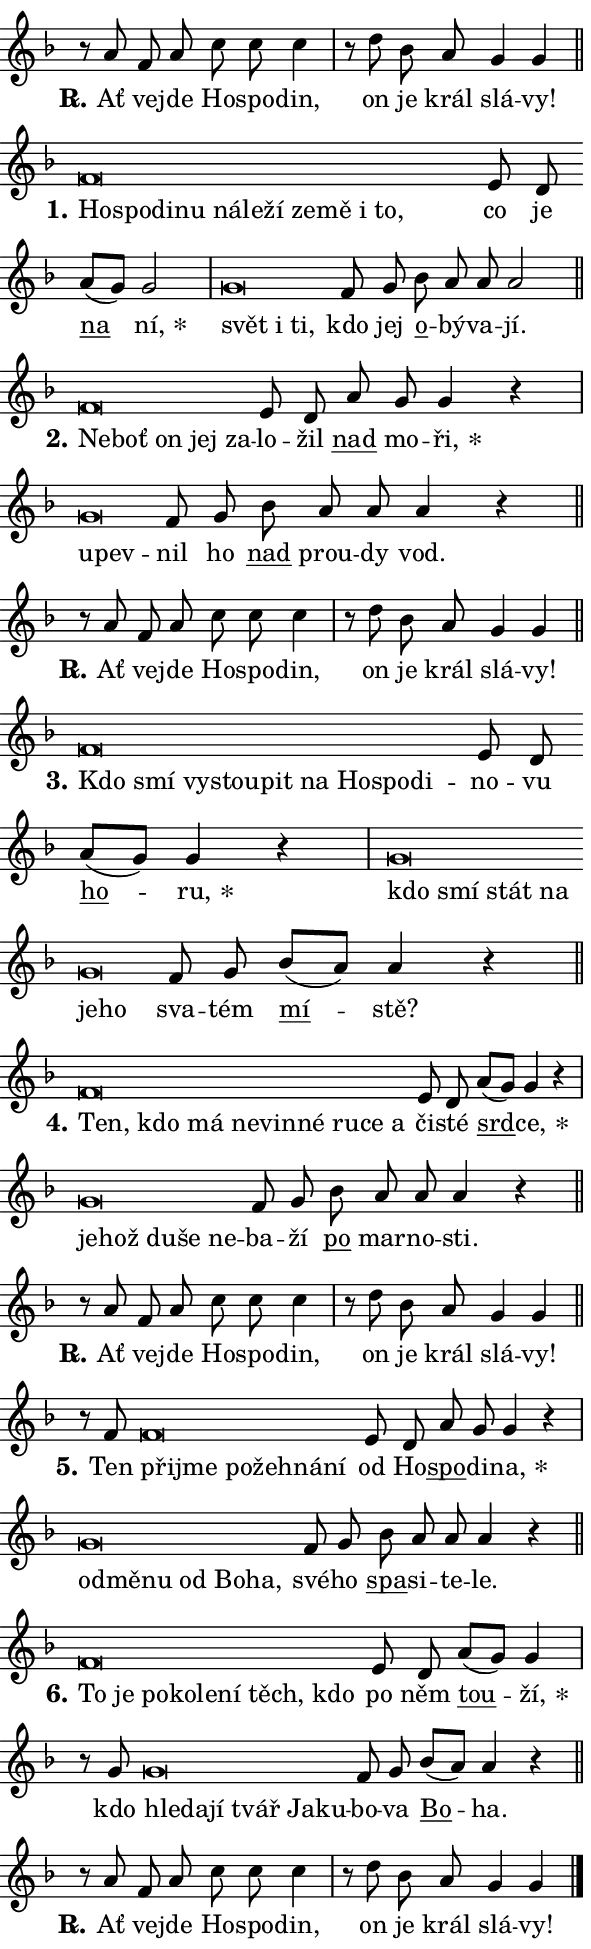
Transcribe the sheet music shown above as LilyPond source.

\version "2.24.0"
\header { tagline = "" }
\paper {
  indent = 0\cm
  top-margin = 0\cm
  right-margin = 0.13\cm % to fit lyric hyphens
  bottom-margin = 0\cm
  left-margin = 0\cm
  paper-width = 10\cm
  page-breaking = #ly:one-page-breaking
  system-system-spacing.basic-distance = #11
  score-system-spacing.basic-distance = #11
  ragged-last = ##f
}


%% Author: Thomas Morley
%% https://lists.gnu.org/archive/html/lilypond-user/2020-05/msg00002.html
#(define (line-position grob)
"Returns position of @var[grob} in current system:
   @code{'start}, if at first time-step
   @code{'end}, if at last time-step
   @code{'middle} otherwise
"
  (let* ((col (ly:item-get-column grob))
         (ln (ly:grob-object col 'left-neighbor))
         (rn (ly:grob-object col 'right-neighbor))
         (col-to-check-left (if (ly:grob? ln) ln col))
         (col-to-check-right (if (ly:grob? rn) rn col))
         (break-dir-left
           (and
             (ly:grob-property col-to-check-left 'non-musical #f)
             (ly:item-break-dir col-to-check-left)))
         (break-dir-right
           (and
             (ly:grob-property col-to-check-right 'non-musical #f)
             (ly:item-break-dir col-to-check-right))))
        (cond ((eqv? 1 break-dir-left) 'start)
              ((eqv? -1 break-dir-right) 'end)
              (else 'middle))))

#(define (tranparent-at-line-position vctor)
  (lambda (grob)
  "Relying on @code{line-position} select the relevant enry from @var{vctor}.
Used to determine transparency,"
    (case (line-position grob)
      ((end) (not (vector-ref vctor 0)))
      ((middle) (not (vector-ref vctor 1)))
      ((start) (not (vector-ref vctor 2))))))

noteHeadBreakVisibility =
#(define-music-function (break-visibility)(vector?)
"Makes @code{NoteHead}s transparent relying on @var{break-visibility}"
#{
  \override NoteHead.transparent =
    #(tranparent-at-line-position break-visibility)
#})

#(define delete-ledgers-for-transparent-note-heads
  (lambda (grob)
    "Reads whether a @code{NoteHead} is transparent.
If so this @code{NoteHead} is removed from @code{'note-heads} from
@var{grob}, which is supposed to be @code{LedgerLineSpanner}.
As a result ledgers are not printed for this @code{NoteHead}"
    (let* ((nhds-array (ly:grob-object grob 'note-heads))
           (nhds-list
             (if (ly:grob-array? nhds-array)
                 (ly:grob-array->list nhds-array)
                 '()))
           ;; Relies on the transparent-property being done before
           ;; Staff.LedgerLineSpanner.after-line-breaking is executed.
           ;; This is fragile ...
           (to-keep
             (remove
               (lambda (nhd)
                 (ly:grob-property nhd 'transparent #f))
               nhds-list)))
      ;; TODO find a better method to iterate over grob-arrays, similiar
      ;; to filter/remove etc for lists
      ;; For now rebuilt from scratch
      (set! (ly:grob-object grob 'note-heads)  '())
      (for-each
        (lambda (nhd)
          (ly:pointer-group-interface::add-grob grob 'note-heads nhd))
        to-keep))))

squashNotes = {
  \override NoteHead.X-extent = #'(-0.2 . 0.2)
  \override NoteHead.Y-extent = #'(-0.75 . 0)
  \override NoteHead.stencil =
    #(lambda (grob)
       (let ((pos (ly:grob-property grob 'staff-position)))
         (begin
           (if (< pos -7) (display "ERROR: Lower brevis then expected\n") (display ""))
           (if (<= pos -6) ly:text-interface::print ly:note-head::print))))
}
unSquashNotes = {
  \revert NoteHead.X-extent
  \revert NoteHead.Y-extent
  \revert NoteHead.stencil
}

hideNotes = \noteHeadBreakVisibility #begin-of-line-visible
unHideNotes = \noteHeadBreakVisibility #all-visible

% work-around for resetting accidentals
% https://lilypond.org/doc/v2.23/Documentation/notation/displaying-rhythms#unmetered-music
cadenzaMeasure = {
  \cadenzaOff
  \partial 1024 s1024
  \cadenzaOn
}

#(define-markup-command (accent layout props text) (markup?)
  "Underline accented syllable"
  (interpret-markup layout props
    #{\markup \override #'(offset . 4.3) \underline { #text }#}))

responsum = \markup \concat {
  "R" \hspace #-1.05 \path #0.1 #'((moveto 0 0.07) (lineto 0.9 0.8)) \hspace #0.05 "."
}

spaceSize = #0.6828661417322834 % exact space size for TeX Gyre Schola

\layout {
  \context {
    \Staff
    \remove "Time_signature_engraver"
    \override LedgerLineSpanner.after-line-breaking = #delete-ledgers-for-transparent-note-heads
  }
  \context {
    \Lyrics {
      \override LyricSpace.minimum-distance = \spaceSize
      \override LyricText.font-name = #"TeX Gyre Schola"
      \override LyricText.font-size = 1
      \override StanzaNumber.font-name = #"TeX Gyre Schola Bold"
      \override StanzaNumber.font-size = 1
    }
  }
  \context {
    \Score 
    \override NoteHead.text =
      #(lambda (grob) 
        (let ((pos (ly:grob-property grob 'staff-position)))
          #{\markup {
            \combine
              \halign #-0.55 \raise #(if (= pos -6) 0 0.5) \override #'(thickness . 2) \draw-line #'(3.2 . 0)
              \musicglyph "noteheads.sM1"
          }#}))
  }
}

% magnetic-lyrics.ily
%
%   written by
%     Jean Abou Samra <jean@abou-samra.fr>
%     Werner Lemberg <wl@gnu.org>
%
%   adapted by
%     Jiri Hon <jiri.hon@gmail.com>
%
% Version 2022-Apr-15

% https://www.mail-archive.com/lilypond-user@gnu.org/msg149350.html

#(define (Left_hyphen_pointer_engraver context)
   "Collect syllable-hyphen-syllable occurrences in lyrics and store
them in properties.  This engraver only looks to the left.  For
example, if the lyrics input is @code{foo -- bar}, it does the
following.

@itemize @bullet
@item
Set the @code{text} property of the @code{LyricHyphen} grob between
@q{foo} and @q{bar} to @code{foo}.

@item
Set the @code{left-hyphen} property of the @code{LyricText} grob with
text @q{foo} to the @code{LyricHyphen} grob between @q{foo} and
@q{bar}.
@end itemize

Use this auxiliary engraver in combination with the
@code{lyric-@/text::@/apply-@/magnetic-@/offset!} hook."
   (let ((hyphen #f)
         (text #f))
     (make-engraver
      (acknowledgers
       ((lyric-syllable-interface engraver grob source-engraver)
        (set! text grob)))
      (end-acknowledgers
       ((lyric-hyphen-interface engraver grob source-engraver)
        ;(when (not (grob::has-interface grob 'lyric-space-interface))
          (set! hyphen grob)));)
      ((stop-translation-timestep engraver)
       (when (and text hyphen)
         (ly:grob-set-object! text 'left-hyphen hyphen))
       (set! text #f)
       (set! hyphen #f)))))

#(define (lyric-text::apply-magnetic-offset! grob)
   "If the space between two syllables is less than the value in
property @code{LyricText@/.details@/.squash-threshold}, move the right
syllable to the left so that it gets concatenated with the left
syllable.

Use this function as a hook for
@code{LyricText@/.after-@/line-@/breaking} if the
@code{Left_@/hyphen_@/pointer_@/engraver} is active."
   (let ((hyphen (ly:grob-object grob 'left-hyphen #f)))
     (when hyphen
       (let ((left-text (ly:spanner-bound hyphen LEFT)))
         (when (grob::has-interface left-text 'lyric-syllable-interface)
           (let* ((common (ly:grob-common-refpoint grob left-text X))
                  (this-x-ext (ly:grob-extent grob common X))
                  (left-x-ext
                   (begin
                     ;; Trigger magnetism for left-text.
                     (ly:grob-property left-text 'after-line-breaking)
                     (ly:grob-extent left-text common X)))
                  ;; `delta` is the gap width between two syllables.
                  (delta (- (interval-start this-x-ext)
                            (interval-end left-x-ext)))
                  (details (ly:grob-property grob 'details))
                  (threshold (assoc-get 'squash-threshold details 0.2)))
             (when (< delta threshold)
               (let* (;; We have to manipulate the input text so that
                      ;; ligatures crossing syllable boundaries are not
                      ;; disabled.  For languages based on the Latin
                      ;; script this is essentially a beautification.
                      ;; However, for non-Western scripts it can be a
                      ;; necessity.
                      (lt (ly:grob-property left-text 'text))
                      (rt (ly:grob-property grob 'text))
                      (is-space (grob::has-interface hyphen 'lyric-space-interface))
                      (space (if is-space " " ""))
                      (extra-delta (if is-space spaceSize 0))
                      ;; Append new syllable.
                      (ltrt-space (if (and (string? lt) (string? rt))
                                (string-append lt space rt)
                                (make-concat-markup (list lt space rt))))
                      ;; Right-align `ltrt` to the right side.
                      (ltrt-space-markup (grob-interpret-markup
                               grob
                               (make-translate-markup
                                (cons (interval-length this-x-ext) 0)
                                (make-right-align-markup ltrt-space)))))
                 (begin
                   ;; Don't print `left-text`.
                   (ly:grob-set-property! left-text 'stencil #f)
                   ;; Set text and stencil (which holds all collected
                   ;; syllables so far) and shift it to the left.
                   (ly:grob-set-property! grob 'text ltrt-space)
                   (ly:grob-set-property! grob 'stencil ltrt-space-markup)
                   (ly:grob-translate-axis! grob (- (- delta extra-delta)) X))))))))))


#(define (lyric-hyphen::displace-bounds-first grob)
   ;; Make very sure this callback isn't triggered too early.
   (let ((left (ly:spanner-bound grob LEFT))
         (right (ly:spanner-bound grob RIGHT)))
     (ly:grob-property left 'after-line-breaking)
     (ly:grob-property right 'after-line-breaking)
     (ly:lyric-hyphen::print grob)))

squashThreshold = #0.4

\layout {
  \context {
    \Lyrics
    \consists #Left_hyphen_pointer_engraver
    \override LyricText.after-line-breaking =
      #lyric-text::apply-magnetic-offset!
    \override LyricHyphen.stencil = #lyric-hyphen::displace-bounds-first
    \override LyricText.details.squash-threshold = \squashThreshold
    \override LyricHyphen.minimum-distance = 0
    \override LyricHyphen.minimum-length = \squashThreshold
  }
}

squashText = \override LyricText.details.squash-threshold = 9999
unSquashText = \override LyricText.details.squash-threshold = \squashThreshold

leftText = \override LyricText.self-alignment-X = #LEFT
unLeftText = \revert LyricText.self-alignment-X

starOffset = #(lambda (grob) 
                (let ((x_offset (ly:self-alignment-interface::aligned-on-x-parent grob)))
                  (if (= x_offset 0) 0 (+ x_offset 1.2))))

star = #(define-music-function (syllable)(string?)
"Append star separator at the end of a syllable"
#{
  \once \override LyricText.X-offset = #starOffset
  \lyricmode { \markup {
    #syllable
    \override #'((font-name . "TeX Gyre Schola Bold")) \hspace #0.2 \lower #0.65 \larger "*"
  } }
#})

starAccent = #(define-music-function (syllable)(string?)
"Append star separator at the end of a syllable and make accent"
#{
  \once \override LyricText.X-offset = #starOffset
  \lyricmode { \markup {
    \accent #syllable
    \override #'((font-name . "TeX Gyre Schola Bold")) \hspace #0.2 \lower #0.65 \larger "*"
  } }
#})

breath = #(define-music-function (syllable)(string?)
"Append breathing indicator at the end of a syllable"
#{
  \lyricmode { \markup { #syllable "+" } }
#})

optionalBreath = #(define-music-function (syllable)(string?)
"Append optional breathing indicator at the end of a syllable"
#{
  \lyricmode { \markup { #syllable "(+)" } }
#})


\score {
    <<
        \new Voice = "melody" { \cadenzaOn \key f \major \relative { r8 a' f a c c c4 \cadenzaMeasure \bar "|" r8 d bes a g4 g \cadenzaMeasure \bar "||" \break } }
        \new Lyrics \lyricsto "melody" { \lyricmode { \set stanza = \responsum
Ať ve -- jde Ho -- spo -- din, on je král slá -- vy! } }
    >>
    \layout {}
}

\score {
    <<
        \new Voice = "melody" { \cadenzaOn \key f \major \relative { \squashNotes f'\breve*1/16 \hideNotes \breve*1/16 \bar "" \breve*1/16 \bar "" \breve*1/16 \bar "" \breve*1/16 \bar "" \breve*1/16 \bar "" \breve*1/16 \bar "" \breve*1/16 \bar "" \breve*1/16 \bar "" \breve*1/16 \breve*1/16 \bar "" \unHideNotes \unSquashNotes e8 d \bar "" a'[( g)] g2 \cadenzaMeasure \bar "|" \squashNotes g\breve*1/16 \hideNotes \breve*1/16 \breve*1/16 \bar "" \unHideNotes \unSquashNotes f8 g \bar "" bes a a a2 \cadenzaMeasure \bar "||" \break } }
        \new Lyrics \lyricsto "melody" { \lyricmode { \set stanza = "1."
\leftText Ho -- \squashText spo -- di -- nu ná -- le -- ží ze -- mě i to, \unLeftText \unSquashText co je \markup \accent na \star ní, \leftText svět \squashText i ti, \unLeftText \unSquashText kdo jej \markup \accent o -- bý -- va -- jí. } }
    >>
    \layout {}
}

\score {
    <<
        \new Voice = "melody" { \cadenzaOn \key f \major \relative { \squashNotes f'\breve*1/16 \hideNotes \breve*1/16 \bar "" \breve*1/16 \bar "" \breve*1/16 \breve*1/16 \bar "" \unHideNotes \unSquashNotes e8 d \bar "" a' g g4 r \cadenzaMeasure \bar "|" \squashNotes g\breve*1/16 \hideNotes \breve*1/16 \bar "" \unHideNotes \unSquashNotes f8 g \bar "" bes a a a4 r \cadenzaMeasure \bar "||" \break } }
        \new Lyrics \lyricsto "melody" { \lyricmode { \set stanza = "2."
\leftText Ne -- \squashText boť on jej za -- \unLeftText \unSquashText lo -- žil \markup \accent nad mo -- \star ři, \leftText u -- \squashText pev -- \unLeftText \unSquashText nil ho \markup \accent nad prou -- dy vod. } }
    >>
    \layout {}
}

\score {
    <<
        \new Voice = "melody" { \cadenzaOn \key f \major \relative { r8 a' f a c c c4 \cadenzaMeasure \bar "|" r8 d bes a g4 g \cadenzaMeasure \bar "||" \break } }
        \new Lyrics \lyricsto "melody" { \lyricmode { \set stanza = \responsum
Ať ve -- jde Ho -- spo -- din, on je král slá -- vy! } }
    >>
    \layout {}
}

\score {
    <<
        \new Voice = "melody" { \cadenzaOn \key f \major \relative { \squashNotes f'\breve*1/16 \hideNotes \breve*1/16 \bar "" \breve*1/16 \bar "" \breve*1/16 \bar "" \breve*1/16 \bar "" \breve*1/16 \bar "" \breve*1/16 \bar "" \breve*1/16 \breve*1/16 \bar "" \unHideNotes \unSquashNotes e8 d \bar "" a'[( g)] g4 r \cadenzaMeasure \bar "|" \squashNotes g\breve*1/16 \hideNotes \breve*1/16 \bar "" \breve*1/16 \bar "" \breve*1/16 \bar "" \breve*1/16 \breve*1/16 \bar "" \unHideNotes \unSquashNotes f8 g \bar "" bes[( a)] a4 r \cadenzaMeasure \bar "||" \break } }
        \new Lyrics \lyricsto "melody" { \lyricmode { \set stanza = "3."
\leftText Kdo \squashText smí vy -- stou -- pit na Ho -- spo -- di -- \unLeftText \unSquashText no -- vu \markup \accent ho -- \star ru, \leftText kdo \squashText smí stát na je -- ho \unLeftText \unSquashText sva -- tém \markup \accent mí -- stě? } }
    >>
    \layout {}
}

\score {
    <<
        \new Voice = "melody" { \cadenzaOn \key f \major \relative { \squashNotes f'\breve*1/16 \hideNotes \breve*1/16 \bar "" \breve*1/16 \bar "" \breve*1/16 \bar "" \breve*1/16 \bar "" \breve*1/16 \bar "" \breve*1/16 \bar "" \breve*1/16 \breve*1/16 \bar "" \unHideNotes \unSquashNotes e8 d \bar "" a'[( g)] g4 r \cadenzaMeasure \bar "|" \squashNotes g\breve*1/16 \hideNotes \breve*1/16 \bar "" \breve*1/16 \bar "" \breve*1/16 \breve*1/16 \bar "" \unHideNotes \unSquashNotes f8 g \bar "" bes a a a4 r \cadenzaMeasure \bar "||" \break } }
        \new Lyrics \lyricsto "melody" { \lyricmode { \set stanza = "4."
\leftText Ten, \squashText kdo má ne -- vin -- né ru -- ce a \unLeftText \unSquashText či -- sté \markup \accent srd -- \star ce, \leftText je -- \squashText hož du -- še ne -- \unLeftText \unSquashText ba -- ží \markup \accent po mar -- no -- sti. } }
    >>
    \layout {}
}

\score {
    <<
        \new Voice = "melody" { \cadenzaOn \key f \major \relative { r8 a' f a c c c4 \cadenzaMeasure \bar "|" r8 d bes a g4 g \cadenzaMeasure \bar "||" \break } }
        \new Lyrics \lyricsto "melody" { \lyricmode { \set stanza = \responsum
Ať ve -- jde Ho -- spo -- din, on je král slá -- vy! } }
    >>
    \layout {}
}

\score {
    <<
        \new Voice = "melody" { \cadenzaOn \key f \major \relative { r8 f' \squashNotes f\breve*1/16 \hideNotes \breve*1/16 \bar "" \breve*1/16 \bar "" \breve*1/16 \bar "" \breve*1/16 \breve*1/16 \bar "" \unHideNotes \unSquashNotes e8 d \bar "" a' g g4 r \cadenzaMeasure \bar "|" \squashNotes g\breve*1/16 \hideNotes \breve*1/16 \bar "" \breve*1/16 \bar "" \breve*1/16 \bar "" \breve*1/16 \breve*1/16 \bar "" \unHideNotes \unSquashNotes f8 g \bar "" bes a a a4 r \cadenzaMeasure \bar "||" \break } }
        \new Lyrics \lyricsto "melody" { \lyricmode { \set stanza = "5."
Ten \leftText při -- \squashText jme po -- žeh -- ná -- ní \unLeftText \unSquashText od Ho -- \markup \accent spo -- di -- \star na, \leftText od -- \squashText mě -- nu od Bo -- ha, \unLeftText \unSquashText své -- ho \markup \accent spa -- si -- te -- le. } }
    >>
    \layout {}
}

\score {
    <<
        \new Voice = "melody" { \cadenzaOn \key f \major \relative { \squashNotes f'\breve*1/16 \hideNotes \breve*1/16 \bar "" \breve*1/16 \bar "" \breve*1/16 \bar "" \breve*1/16 \bar "" \breve*1/16 \bar "" \breve*1/16 \breve*1/16 \bar "" \unHideNotes \unSquashNotes e8 d \bar "" a'[( g)] g4 \cadenzaMeasure \bar "|" r8 g \squashNotes g\breve*1/16 \hideNotes \breve*1/16 \bar "" \breve*1/16 \bar "" \breve*1/16 \bar "" \breve*1/16 \breve*1/16 \bar "" \unHideNotes \unSquashNotes f8 g \bar "" bes[( a)] a4 r \cadenzaMeasure \bar "||" \break } }
        \new Lyrics \lyricsto "melody" { \lyricmode { \set stanza = "6."
\leftText To \squashText je po -- ko -- le -- ní těch, kdo \unLeftText \unSquashText po něm \markup \accent tou -- \star ží, kdo \leftText hle -- \squashText da -- jí tvář Ja -- ku -- \unLeftText \unSquashText bo -- va \markup \accent Bo -- ha. } }
    >>
    \layout {}
}

\score {
    <<
        \new Voice = "melody" { \cadenzaOn \key f \major \relative { r8 a' f a c c c4 \cadenzaMeasure \bar "|" r8 d bes a g4 g \cadenzaMeasure \bar "||" \break } \bar "|." }
        \new Lyrics \lyricsto "melody" { \lyricmode { \set stanza = \responsum
Ať ve -- jde Ho -- spo -- din, on je král slá -- vy! } }
    >>
    \layout {}
}
